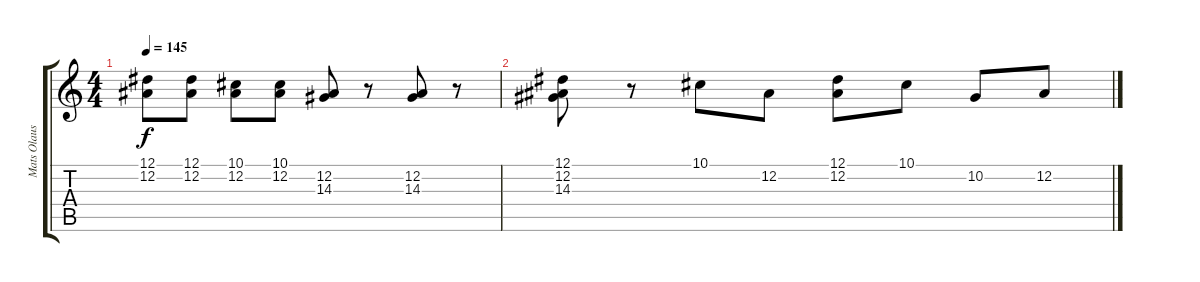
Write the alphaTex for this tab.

\track ("Mats Olausson" "Mats Olaus") {instrument blownbottle}
\staff {score tabs}
\tuning (Eb4 Bb3 Gb3 Db3 Ab2 Eb2) {hide}
\ts (4 4)
\tempo 145
\clef g2
\ks c
(12.1 12.2).8{dy f} (12.1 12.2).8 (10.1 12.2).8 (10.1 12.2).8 (12.2 14.3).8 r.8 (12.2 14.3).8 r.8 |
(12.1 12.2 14.3).8 r.8 10.1.8 12.2.8 (12.1 12.2).8 10.1.8 10.2.8 12.2.8
